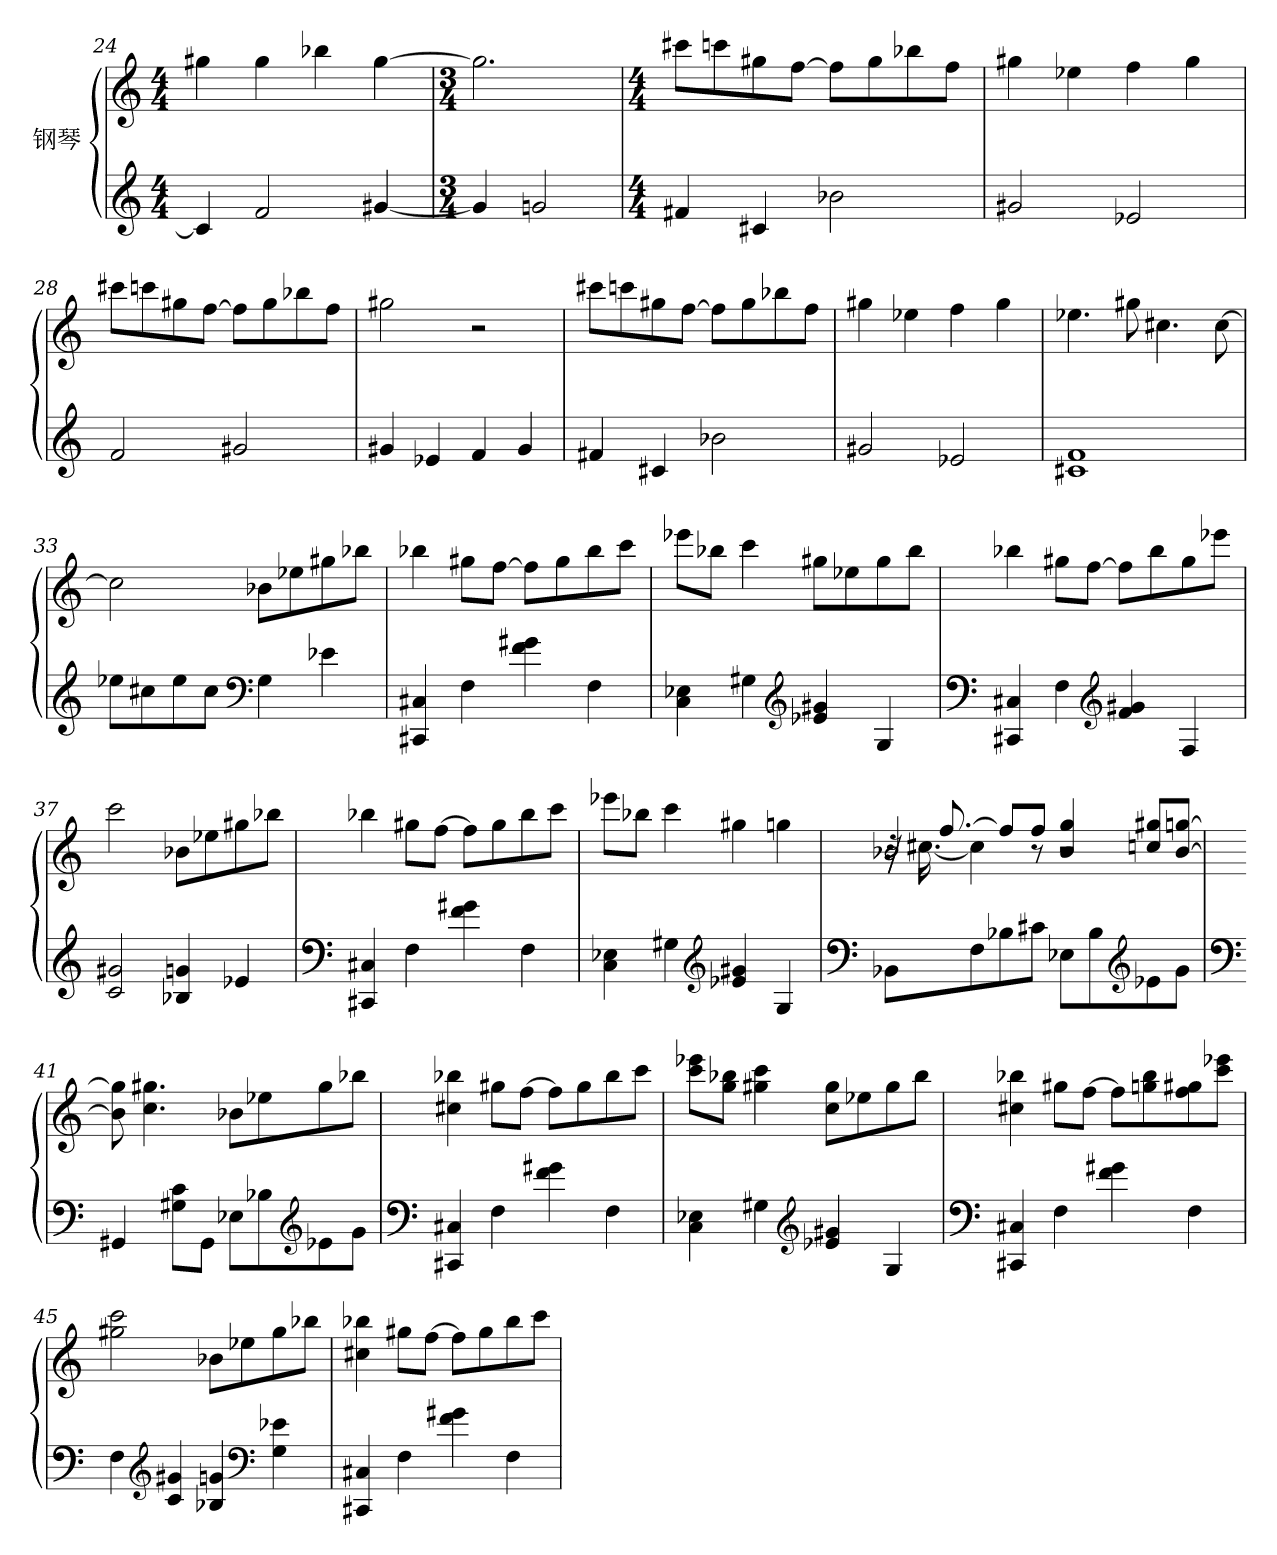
**kern	**kern
*part1	*part1
*staff2	*staff1
*I"钢琴	*
*clefG2	*clefG2
*k[]	*k[]
*M4/4	*M4/4
=24	=24
4c#/]	4gg#X\
2f/	4gg#\
.	4bb-X\
[4g#X/	[4gg#\
!!LO:LB:g=z
=25	=25
*M3/4	*M3/4
4g#/]	2.gg#\]
2gn/	.
=26	=26
*M4/4	*M4/4
4f#X/	8ccc#X\L
.	8cccn\
4c#X/	8gg#X\
.	[8ff\J
2b-X\	8ff\L]
.	8gg#\
.	8bb-X\
.	8ff\J
=27	=27
2g#X/	4gg#X\
.	4ee-X\
2e-X/	4ff\
.	4gg#\
=28	=28
2f/	8ccc#X\L
.	8cccn\
.	8gg#X\
.	[8ff\J
2g#X/	8ff\L]
.	8gg#\
.	8bb-X\
.	8ff\J
=29	=29
4g#X/	2gg#X\
4e-X/	.
4f/	2r
4g#/	.
!!LO:PB:g=z
=30	=30
4f#X/	8ccc#X\L
.	8cccn\
4c#X/	8gg#X\
.	[8ff\J
2b-X\	8ff\L]
.	8gg#\
.	8bb-X\
.	8ff\J
=31	=31
2g#X/	4gg#X\
.	4ee-X\
2e-X/	4ff\
.	4gg#\
=32	=32
1c#X 1f	4.ee-X\
.	8gg#X\
.	4.cc#X\
.	[8cc#\
=33	=33
8ee-X\L	2cc#\]
8cc#X\	.
8ee-\	.
8cc#\J	.
*clefF4	*
4G\	8b-X\L
.	8ee-X\
4e-X\	8gg#X\
.	8bb-X\J
!!LO:LB:g=z
=34	=34
4CC#X/ 4C#X/	4bb-X\
4F\	8gg#X\L
.	[8ff\J
4f\ 4g#X\	8ff\L]
.	8gg#\
4F\	8bb-\
.	8ccc\J
=35	=35
4C\ 4E-X\	8eee-X\L
.	8bb-X\J
4G#X\	4ccc\
*clefG2	*
4e-X/ 4g#X/	8gg#X\L
.	8ee-X\
4G#/	8gg#\
.	8bb-\J
=36	=36
*clefF4	*
4CC#X/ 4C#X/	4bb-X\
4F\	8gg#X\L
.	[8ff\J
*clefG2	*
4f/ 4g#X/	8ff\L]
.	8bb-\
4F/	8gg#\
.	8eee-X\J
=37	=37
2c/ 2g#X/	2ccc\
4B-X/ 4gn/	8b-X\L
.	8ee-X\
4e-X/	8gg#X\
.	8bb-X\J
!!LO:LB:g=z
=38	=38
*clefF4	*
4CC#X/ 4C#X/	4bb-X\
4F\	8gg#X\L
.	[8ff\J
4f\ 4g#X\	8ff\L]
.	8gg#\
4F\	8bb-\
.	8ccc\J
=39	=39
4C\ 4E-X\	8eee-X\L
.	8bb-X\J
4G#X\	4ccc\
*clefG2	*
4e-X/ 4g#X/	4gg#X\
4G#/	4ggn\
=40	=40
*clefF4	*
*	*^
*	*	*^
8BB-X\L	16r	32r	2b-X/
.	.	[16.cc#X\	.
.	[8.ff/	.	.
8F\	.	4cc#\]	.
8B-X\	8ff/L]	.	.
8c#X\J	8ff/J	8r	.
8E-X\L	4b-/ 4gg/	2r	2r
8B-\	.	.	.
*clefG2	*	*	*
8e-X\	8ccn/ 8gg#X/L	.	.
8g\J	[8b-/ [8ggn/J	.	.
*	*v	*v	*v
!!LO:LB:g=z
=41	=41
*clefF4	*
4GG#X/	8b-\] 8gg\]
.	4.cc\ 4.gg#X\
8G#X\ 8c\L	.
8GG#\J	.
8E-X\L	8b-X\L
8B-X\	8ee-X\
*clefG2	*
8e-X\	8gg#\
8g\J	8bb-X\J
=42	=42
*clefF4	*
4CC#X/ 4C#X/	4cc#X\ 4bb-X\
4F\	8gg#X\L
.	[8ff\J
4f\ 4g#X\	8ff\L]
.	8gg#\
4F\	8bb-\
.	8ccc\J
=43	=43
4C\ 4E-X\	8ccc\ 8eee-X\L
.	8gg\ 8bb-X\J
4G#X\	4gg#X\ 4ccc\
*clefG2	*
4e-X/ 4g#X/	8cc\ 8gg#\L
.	8ee-X\
4G#/	8gg#\
.	8bb-\J
!!LO:LB:g=z
=44	=44
*clefF4	*
4CC#X/ 4C#X/	4cc#X\ 4bb-X\
4F\	8gg#X\L
.	[8ff\J
4f\ 4g#X\	8ff\L]
.	8ggn\ 8bb-\
4F\	8ff\ 8gg#X\
.	8ccc\ 8eee-X\J
=45	=45
4F\	2gg#X\ 2ccc\
*clefG2	*
4c/ 4g#X/	.
4B-X/ 4gn/	8b-X\L
.	8ee-X\
*clefF4	*
4G\ 4e-X\	8gg#\
.	8bb-X\J
=46	=46
4CC#X/ 4C#X/	4cc#X\ 4bb-X\
4F\	8gg#X\L
.	[8ff\J
4f\ 4g#X\	8ff\L]
.	8gg#\
4F\	8bb-\
.	8ccc\J
=	=
*-	*-
